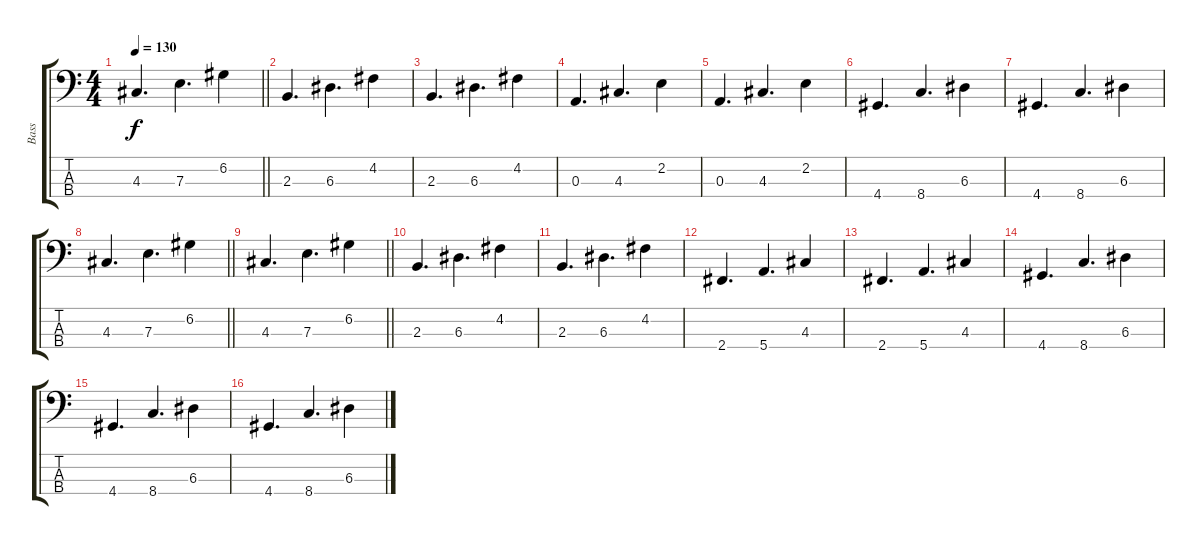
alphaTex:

\track ("Bass" "Bass") {instrument electricbassfinger}
\staff {score tabs}
\tuning (G2 D2 A1 E1) {hide}
\ts (4 4)
\tempo 130
\clef f4
\barLineRight lightlight
\ks c
4.3.4{d dy f} 7.3.4{d} 6.2.4 |
2.3.4{d} 6.3.4{d} 4.2.4 |
2.3.4{d} 6.3.4{d} 4.2.4 |
0.3.4{d} 4.3.4{d} 2.2.4 |
0.3.4{d} 4.3.4{d} 2.2.4 |
4.4.4{d} 8.4.4{d} 6.3.4 |
4.4.4{d} 8.4.4{d} 6.3.4 |
\barLineRight lightlight
4.3.4{d} 7.3.4{d} 6.2.4 |
\barLineRight lightlight
4.3.4{d} 7.3.4{d} 6.2.4 |
2.3.4{d} 6.3.4{d} 4.2.4 |
2.3.4{d} 6.3.4{d} 4.2.4 |
2.4.4{d} 5.4.4{d} 4.3.4 |
2.4.4{d} 5.4.4{d} 4.3.4 |
4.4.4{d} 8.4.4{d} 6.3.4 |
4.4.4{d} 8.4.4{d} 6.3.4 |
4.4.4{d} 8.4.4{d} 6.3.4
